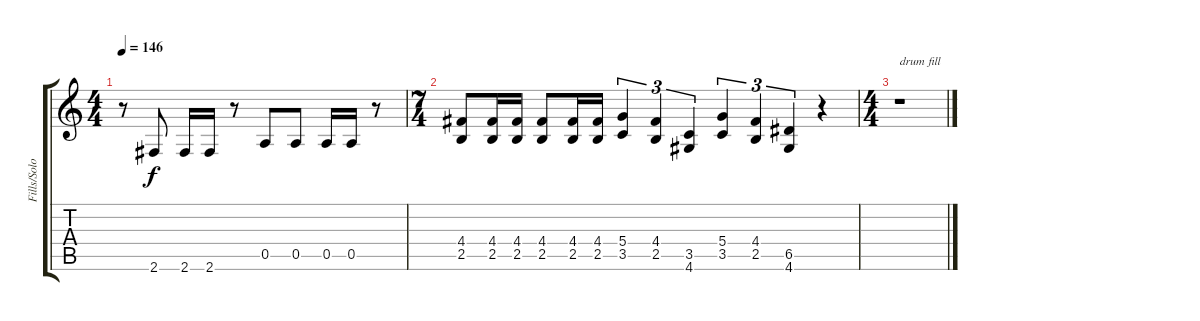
\track ("Fills/Solo 2" "Fills/Solo") {instrument distortionguitar}
\staff {score tabs}
\tuning (E4 B3 G3 D3 A2 E2) {hide}
\ts (4 4)
\tempo 146
\clef g2
\ks c
r.8{dy f} 2.6.8 2.6.16 2.6.16 r.8 0.5.8 0.5.8 0.5.16 0.5.16 r.8 |
\ts (7 4)
(4.4 2.5).8 (4.4 2.5).16 (4.4 2.5).16 (4.4 2.5).8 (4.4 2.5).16 (4.4 2.5).16 (5.4 3.5).4{tu (3 2)} (4.4 2.5).4{tu (3 2)} (3.5 4.6).4{tu (3 2)} (5.4 3.5).4{tu (3 2)} (4.4 2.5).4{tu (3 2)} (6.5 4.6).4{tu (3 2)} r.4 |
\ts (4 4)
r.1{txt "drum fill"}
